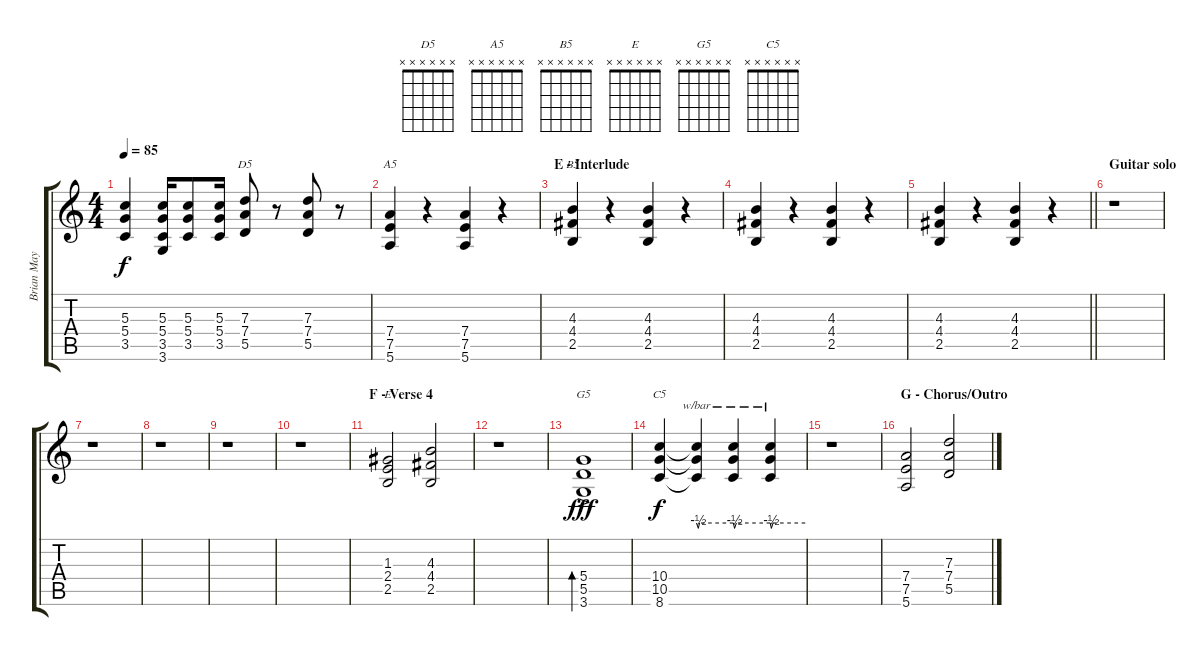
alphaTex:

\track ("Brian May - 2nd guitar" "Brian May ") {instrument overdrivenguitar}
\staff {score tabs}
\tuning (E4 B3 G3 D3 A2 E2) {hide}
\chord ("D5" x x x x x x)
\chord ("A5" x x x x x x)
\chord ("B5" x x x x x x)
\chord ("E" x x x x x x)
\chord ("G5" x x x x x x)
\chord ("C5" x x x x x x)
\ts (4 4)
\tempo 85
\clef g2
\ks c
(5.3 5.4 3.5).4{dy f} (5.3 5.4 3.5 3.6).16 (5.3 5.4 3.5).8 (5.3 5.4 3.5).16 (7.3 7.4 5.5).8{ch "D5"} r.8 (7.3 7.4 5.5).8 r.8 |
(7.4 7.5 5.6).4{ch "A5"} r.4 (7.4 7.5 5.6).4 r.4 |
\section ("" "E - Interlude")
(4.3 4.4 2.5).4{ch "B5"} r.4 (4.3 4.4 2.5).4 r.4 |
(4.3 4.4 2.5).4 r.4 (4.3 4.4 2.5).4 r.4 |
\barLineRight lightlight
(4.3 4.4 2.5).4 r.4 (4.3 4.4 2.5).4 r.4 |
\section ("" "Guitar solo")
r.1 |
r.1 |
r.1 |
r.1 |
r.1 |
\section ("" "F - Verse 4")
(1.3 2.4 2.5).2{ch "E"} (4.3 4.4 2.5).2 |
r.1 |
(5.4{ac} 5.5{ac} 3.6).1{bd 240 ch "G5" dy fff} |
(10.4 10.5 8.6).4{ch "C5" dy f} (10.4{t} 10.5{t} 8.6{t}).4{tbe (custom default 0 0 3 -2 5 0 60 0)} (10.4{t} 10.5{t} 8.6{t}).4{tbe (custom default 0 0 2 -2 5 0 60 0)} (10.4{t} 10.5{t} 8.6{t}).4{tbe (custom default 0 0 2 -2 5 0 60 0)} |
r.1 |
\section ("" "G - Chorus/Outro")
(7.4 7.5 5.6).2 (7.3 7.4 5.5).2
